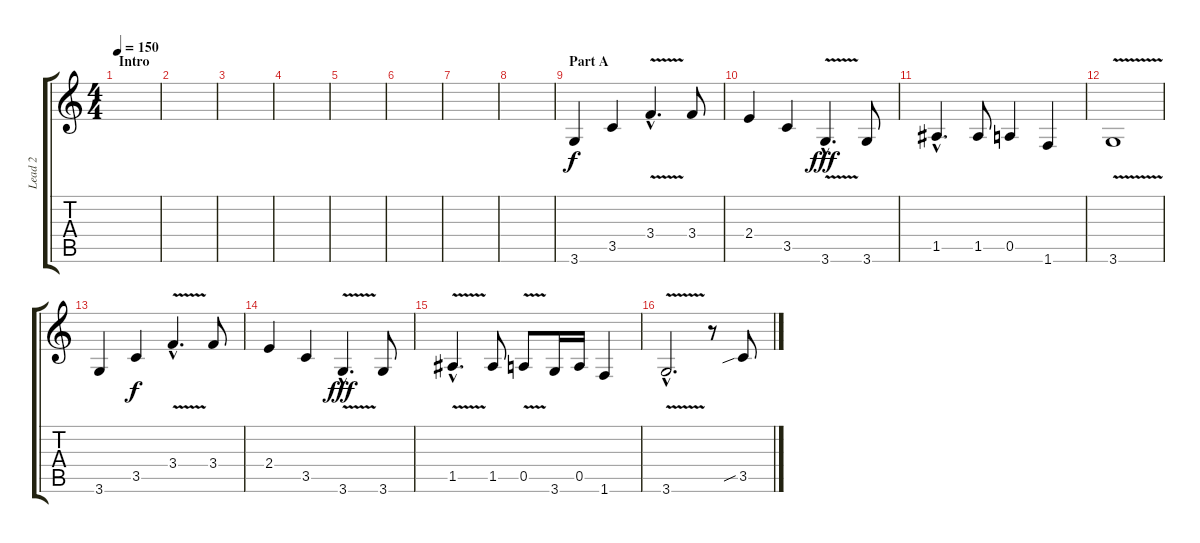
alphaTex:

\track ("Lead 2" "Lead 2") {instrument acousticguitarnylon}
\staff {score tabs}
\tuning (E4 B3 G3 D3 A2 E2) {hide}
\ts (4 4)
\section ("" "Intro")
\tempo 150
\clef g2
\ks c
|
|
|
|
|
|
|
|
\section ("" "Part A")
3.6.4{volume 16 instrument electricguitarclean} 3.5.4{dy f} 3.4{v hac}.4{d} 3.4.8 |
2.4.4 3.5.4 3.6{v hac}.4{d dy fff} 3.6.8 |
1.5{hac}.4{d} 1.5.8 0.5.4 1.6.4 |
3.6{v}.1 |
3.6.4{volume 16 instrument electricguitarclean} 3.5.4{dy f} 3.4{v hac}.4{d} 3.4.8 |
2.4.4 3.5.4 3.6{v hac}.4{d dy fff} 3.6.8 |
1.5{v hac}.4{d} 1.5.8 0.5{v}.8 3.6.16 0.5.16 1.6.4 |
3.6{v hac}.2{d} r.8 3.5{sib}.8
